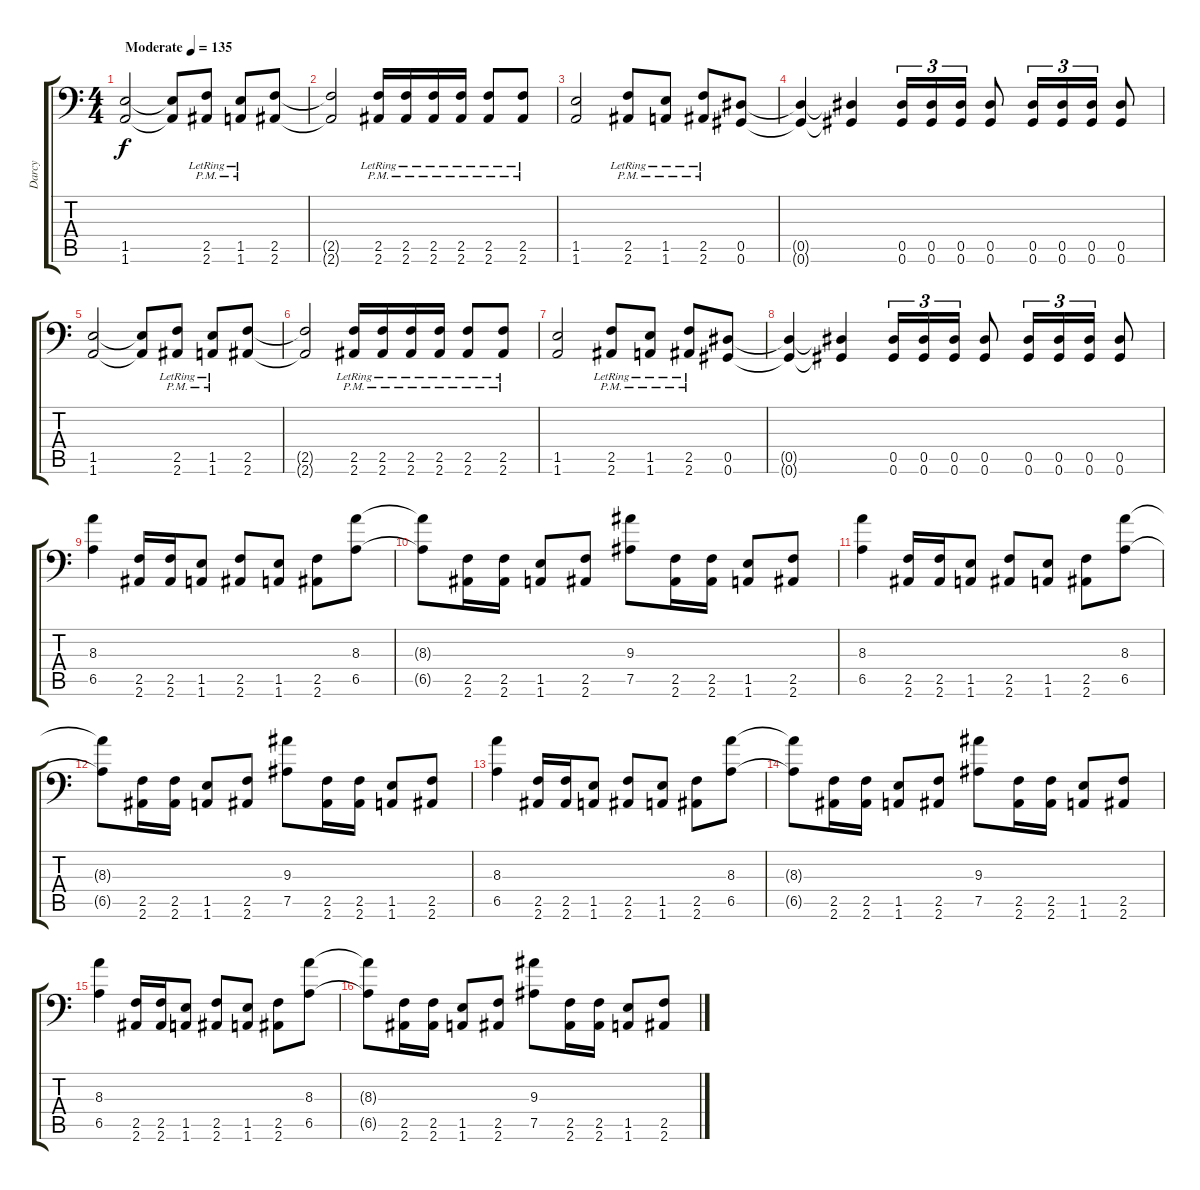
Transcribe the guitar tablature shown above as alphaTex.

\track ("Darcy" "Darcy") {instrument distortionguitar}
\staff {score tabs}
\tuning (Bb3 F3 Db3 Ab2 Eb2 Ab1) {hide}
\ts (4 4)
\tempo (135 "Moderate")
\clef f4
\ks c
(1.5 1.6).2{dy f instrument distortionguitar} (1.5{t} 1.6{t}).8 (2.5{pm lr} 2.6{pm lr}).8 (1.5{pm lr} 1.6{pm lr}).8 (2.5 2.6).8 |
(2.5{t} 2.6{t}).2 (2.5{pm lr} 2.6{pm lr}).16 (2.5{pm lr} 2.6{pm lr}).16 (2.5{pm lr} 2.6{pm lr}).16 (2.5{pm lr} 2.6{pm lr}).16 (2.5{pm lr} 2.6{pm lr}).8 (2.5{pm lr} 2.6{pm lr}).8 |
(1.5 1.6).2 (2.5{pm lr} 2.6{pm lr}).8 (1.5{pm lr} 1.6{pm lr}).8 (2.5{pm lr} 2.6{pm lr}).8 (0.5 0.6).8 |
(0.5{t} 0.6{t}).4 (0.5{t} 0.6{t}).4 (0.5 0.6).16{tu (3 2)} (0.5 0.6).16{tu (3 2)} (0.5 0.6).16{tu (3 2)} (0.5 0.6).8 (0.5 0.6).16{tu (3 2)} (0.5 0.6).16{tu (3 2)} (0.5 0.6).16{tu (3 2)} (0.5 0.6).8 |
(1.5 1.6).2 (1.5{t} 1.6{t}).8 (2.5{pm lr} 2.6{pm lr}).8 (1.5{pm lr} 1.6{pm lr}).8 (2.5 2.6).8 |
(2.5{t} 2.6{t}).2 (2.5{pm lr} 2.6{pm lr}).16 (2.5{pm lr} 2.6{pm lr}).16 (2.5{pm lr} 2.6{pm lr}).16 (2.5{pm lr} 2.6{pm lr}).16 (2.5{pm lr} 2.6{pm lr}).8 (2.5{pm lr} 2.6{pm lr}).8 |
(1.5 1.6).2 (2.5{pm lr} 2.6{pm lr}).8 (1.5{pm lr} 1.6{pm lr}).8 (2.5{pm lr} 2.6{pm lr}).8 (0.5 0.6).8 |
(0.5{t} 0.6{t}).4 (0.5{t} 0.6{t}).4 (0.5 0.6).16{tu (3 2)} (0.5 0.6).16{tu (3 2)} (0.5 0.6).16{tu (3 2)} (0.5 0.6).8 (0.5 0.6).16{tu (3 2)} (0.5 0.6).16{tu (3 2)} (0.5 0.6).16{tu (3 2)} (0.5 0.6).8 |
(8.3 6.5).4 (2.5 2.6).16 (2.5 2.6).16 (1.5 1.6).8 (2.5 2.6).8 (1.5 1.6).8 (2.5 2.6).8 (8.3 6.5).8 |
(8.3{t} 6.5{t}).8 (2.5 2.6).16 (2.5 2.6).16 (1.5 1.6).8 (2.5 2.6).8 (9.3 7.5).8 (2.5 2.6).16 (2.5 2.6).16 (1.5 1.6).8 (2.5 2.6).8 |
(8.3 6.5).4 (2.5 2.6).16 (2.5 2.6).16 (1.5 1.6).8 (2.5 2.6).8 (1.5 1.6).8 (2.5 2.6).8 (8.3 6.5).8 |
(8.3{t} 6.5{t}).8 (2.5 2.6).16 (2.5 2.6).16 (1.5 1.6).8 (2.5 2.6).8 (9.3 7.5).8 (2.5 2.6).16 (2.5 2.6).16 (1.5 1.6).8 (2.5 2.6).8 |
(8.3 6.5).4 (2.5 2.6).16 (2.5 2.6).16 (1.5 1.6).8 (2.5 2.6).8 (1.5 1.6).8 (2.5 2.6).8 (8.3 6.5).8 |
(8.3{t} 6.5{t}).8 (2.5 2.6).16 (2.5 2.6).16 (1.5 1.6).8 (2.5 2.6).8 (9.3 7.5).8 (2.5 2.6).16 (2.5 2.6).16 (1.5 1.6).8 (2.5 2.6).8 |
(8.3 6.5).4 (2.5 2.6).16 (2.5 2.6).16 (1.5 1.6).8 (2.5 2.6).8 (1.5 1.6).8 (2.5 2.6).8 (8.3 6.5).8 |
(8.3{t} 6.5{t}).8 (2.5 2.6).16 (2.5 2.6).16 (1.5 1.6).8 (2.5 2.6).8 (9.3 7.5).8 (2.5 2.6).16 (2.5 2.6).16 (1.5 1.6).8 (2.5 2.6).8
